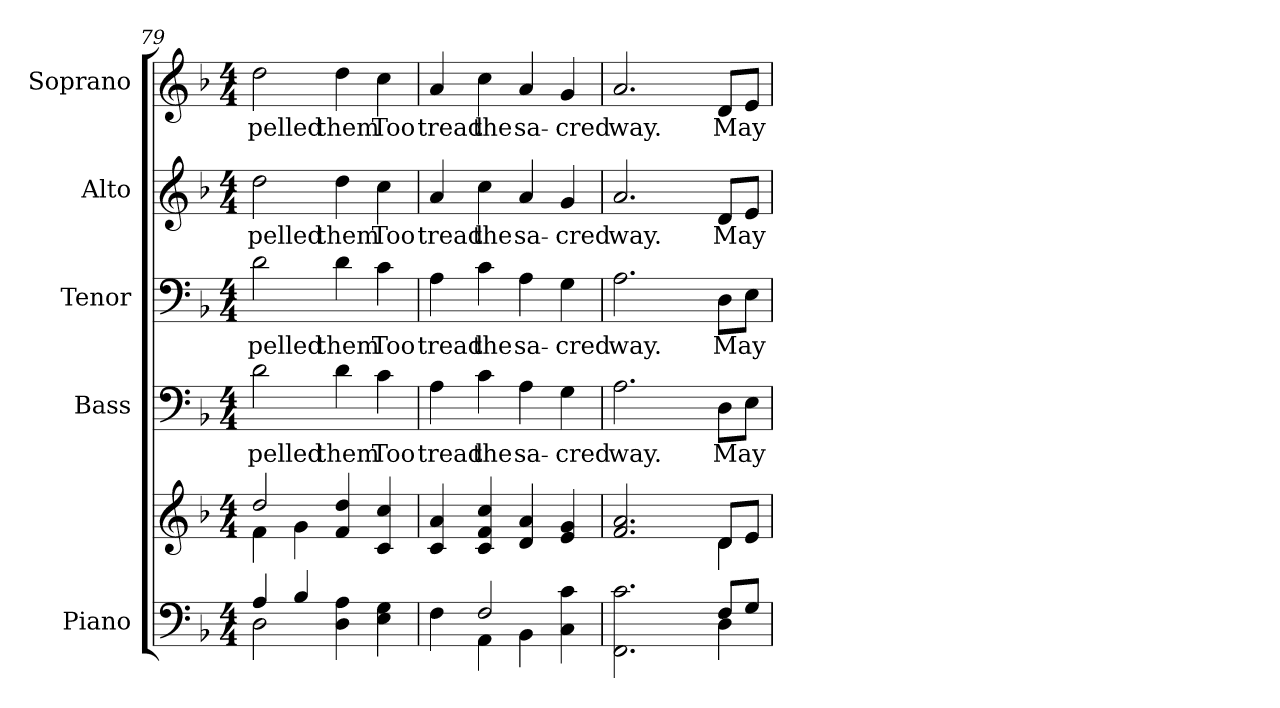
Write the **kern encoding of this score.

**kern	**kern	**kern	**text	**kern	**text	**kern	**text	**kern	**text
*part5	*part5	*part4	*part4	*part3	*part3	*part2	*part2	*part1	*part1
*staff6	*staff5	*staff4	*staff4	*staff3	*staff3	*staff2	*staff2	*staff1	*staff1
*I"Piano	*	*I"Bass	*	*I"Tenor	*	*I"Alto	*	*I"Soprano	*
*I'Pno.	*	*I'B.	*	*I'T.	*	*I'A.	*	*I'S.	*
*clefF4	*clefG2	*clefF4	*	*clefF4	*	*clefG2	*	*clefG2	*
*k[b-]	*k[b-]	*k[b-]	*	*k[b-]	*	*k[b-]	*	*k[b-]	*
*F:	*F:	*F:	*	*F:	*	*F:	*	*F:	*
*M4/4	*M4/4	*M4/4	*	*M4/4	*	*M4/4	*	*M4/4	*
=79	=79	=79	=79	=79	=79	=79	=79	=79	=79
*^	*^	*	*	*	*	*	*	*	*
!	!	!	!	!	!LO:LY:b:color=#000000	!	!	!	!	!	!
!	!	!	!	!	!	!	!LO:LY:b:color=#000000	!	!	!	!
!	!	!	!	!	!	!	!	!	!LO:LY:b:color=#000000	!	!
!	!	!	!	!	!	!	!	!	!	!	!LO:LY:b:color=#000000
4Ai/	2Di\	2ddi/	4fi\	2di\	-pelled	2di\	-pelled	2ddi\	-pelled	2ddi\	-pelled
4B-i/	.	.	4gi\	.	.	.	.	.	.	.	.
!	!	!	!	!	!LO:LY:b:color=#000000	!	!	!	!	!	!
!	!	!	!	!	!	!	!LO:LY:b:color=#000000	!	!	!	!
!	!	!	!	!	!	!	!	!	!LO:LY:b:color=#000000	!	!
!	!	!	!	!	!	!	!	!	!	!	!LO:LY:b:color=#000000
4Di\ 4Ai	2ryy	4fi/ 4ddi	2ryy	4di\	them	4di\	them	4ddi\	them	4ddi\	them
!	!	!	!	!	!LO:LY:b:color=#000000	!	!	!	!	!	!
!	!	!	!	!	!	!	!LO:LY:b:color=#000000	!	!	!	!
!	!	!	!	!	!	!	!	!	!LO:LY:b:color=#000000	!	!
!	!	!	!	!	!	!	!	!	!	!	!LO:LY:b:color=#000000
4Ei\ 4Gi	.	4ci/ 4cci	.	4ci\	Too	4ci\	Too	4cci\	Too	4cci\	Too
*	*	*v	*v	*	*	*	*	*	*	*	*
!!LO:PB:g=z
=80	=80	=80	=80	=80	=80	=80	=80	=80	=80	=80
!	!	!	!	!LO:LY:b:color=#000000	!	!	!	!	!	!
!	!	!	!	!	!	!LO:LY:b:color=#000000	!	!	!	!
!	!	!	!	!	!	!	!	!LO:LY:b:color=#000000	!	!
!	!	!	!	!	!	!	!	!	!	!LO:LY:b:color=#000000
4Fi\	4ryy	4ci/ 4ai	4Ai\	tread	4Ai\	tread	4ai/	tread	4ai/	tread
!	!	!	!	!LO:LY:b:color=#000000	!	!	!	!	!	!
!	!	!	!	!	!	!LO:LY:b:color=#000000	!	!	!	!
!	!	!	!	!	!	!	!	!LO:LY:b:color=#000000	!	!
!	!	!	!	!	!	!	!	!	!	!LO:LY:b:color=#000000
2Fi/	4AAi\	4ci/ 4fi 4cci	4ci\	the	4ci\	the	4cci\	the	4cci\	the
!	!	!	!	!LO:LY:b:color=#000000	!	!	!	!	!	!
!	!	!	!	!	!	!LO:LY:b:color=#000000	!	!	!	!
!	!	!	!	!	!	!	!	!LO:LY:b:color=#000000	!	!
!	!	!	!	!	!	!	!	!	!	!LO:LY:b:color=#000000
.	4BB-i\	4di/ 4ai	4Ai\	sa-	4Ai\	sa-	4ai/	sa-	4ai/	sa-
!	!	!	!	!LO:LY:b:color=#000000	!	!	!	!	!	!
!	!	!	!	!	!	!LO:LY:b:color=#000000	!	!	!	!
!	!	!	!	!	!	!	!	!LO:LY:b:color=#000000	!	!
!	!	!	!	!	!	!	!	!	!	!LO:LY:b:color=#000000
4Ci\ 4ci	4ryy	4ei/ 4gi	4Gi\	-cred	4Gi\	-cred	4gi/	-cred	4gi/	-cred
=81	=81	=81	=81	=81	=81	=81	=81	=81	=81	=81
*	*	*^	*	*	*	*	*	*	*	*
!	!	!	!	!	!LO:LY:b:color=#000000	!	!	!	!	!	!
!	!	!	!	!	!	!	!LO:LY:b:color=#000000	!	!	!	!
!	!	!	!	!	!	!	!	!	!LO:LY:b:color=#000000	!	!
!	!	!	!	!	!	!	!	!	!	!	!LO:LY:b:color=#000000
2.FFi\ 2.ci	2ryy	2.fi/ 2.ai	2ryy	2.Ai\	way.	2.Ai\	way.	2.ai/	way.	2.ai/	way.
.	4ryy	.	4ryy	.	.	.	.	.	.	.	.
!	!	!	!	!	!LO:LY:b:color=#000000	!	!	!	!	!	!
!	!	!	!	!	!	!	!LO:LY:b:color=#000000	!	!	!	!
!	!	!	!	!	!	!	!	!	!LO:LY:b:color=#000000	!	!
!	!	!	!	!	!	!	!	!	!	!	!LO:LY:b:color=#000000
8Fi/L	4Di\	8di/L	4di\	8Di\L	May	8Di\L	May	8di/L	May	8di/L	May
8Gi/J	.	8ei/J	.	8Ei\J	.	8Ei\J	.	8ei/J	.	8ei/J	.
*v	*v	*	*	*	*	*	*	*	*	*	*
*	*v	*v	*	*	*	*	*	*	*	*
=	=	=	=	=	=	=	=	=	=
*-	*-	*-	*-	*-	*-	*-	*-	*-	*-
